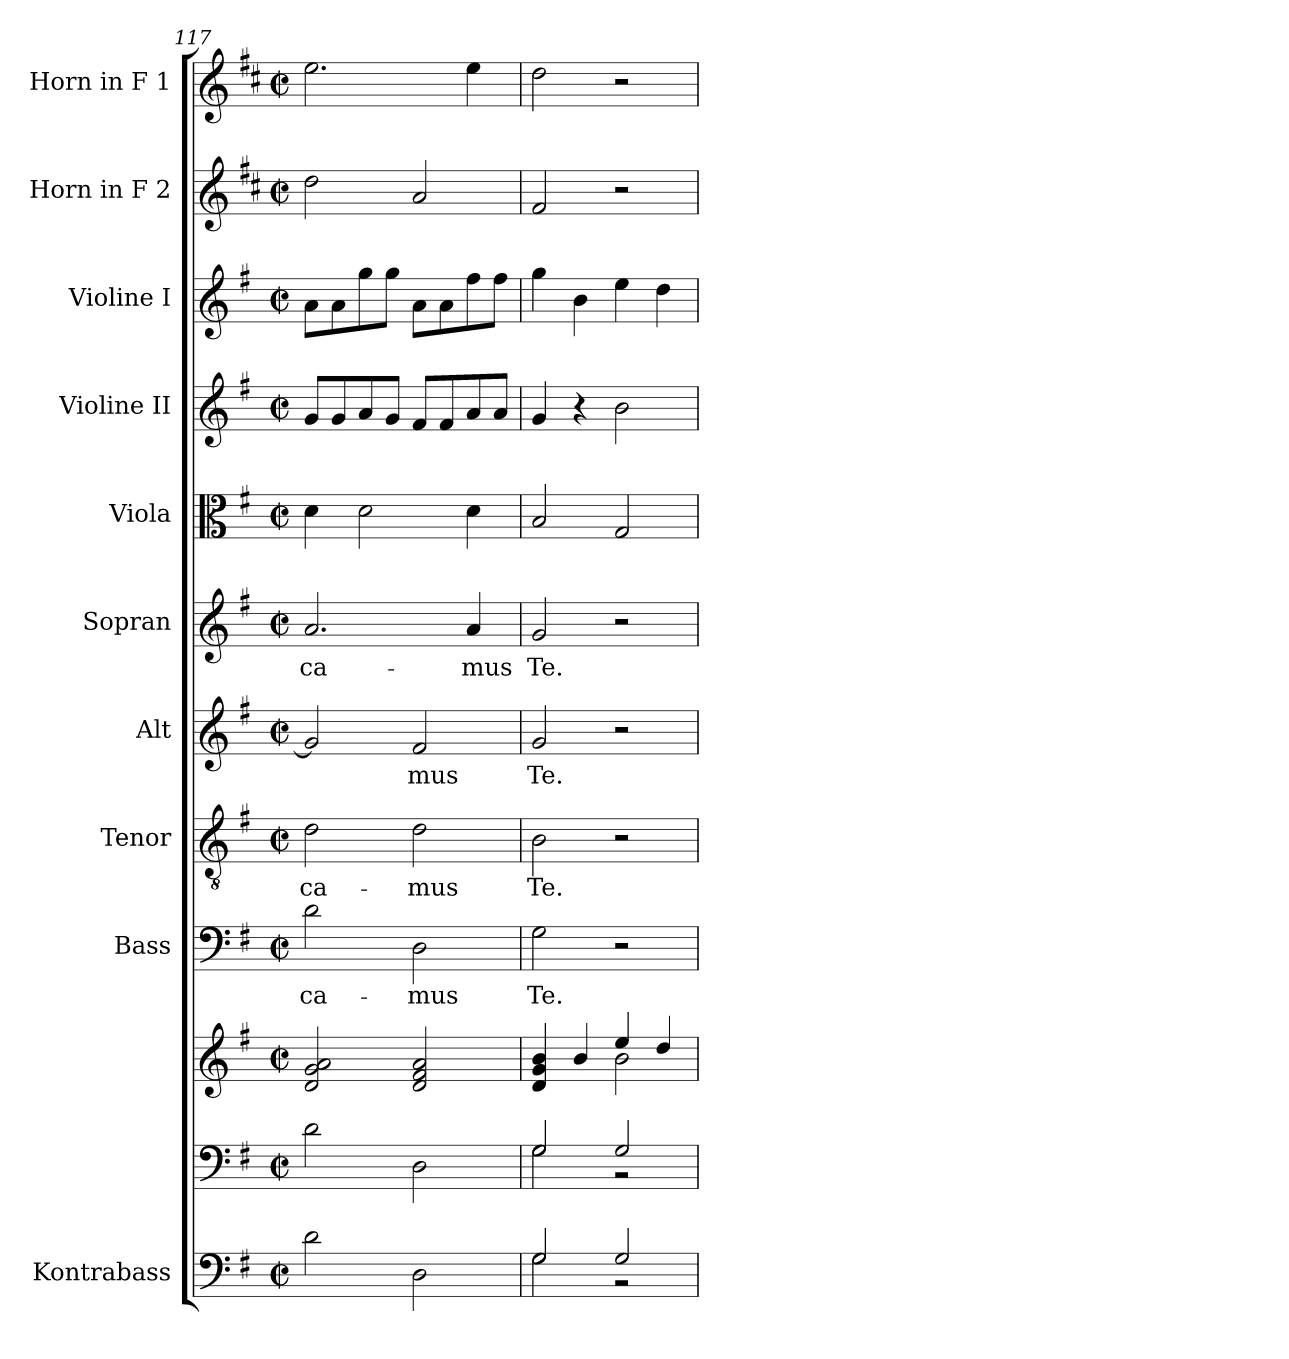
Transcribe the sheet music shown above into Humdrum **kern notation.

**kern	**kern	**kern	**kern	**text	**kern	**text	**kern	**text	**kern	**text	**kern	**kern	**kern	**kern	**kern
*part11	*part10	*part10	*part9	*part9	*part8	*part8	*part7	*part7	*part6	*part6	*part5	*part4	*part3	*part2	*part1
*staff12	*staff11	*staff10	*staff9	*staff9	*staff8	*staff8	*staff7	*staff7	*staff6	*staff6	*staff5	*staff4	*staff3	*staff2	*staff1
*I"Kontrabass	*	*	*I"Bass	*	*I"Tenor	*	*I"Alt	*	*I"Sopran	*	*I"Viola	*I"Violine II	*I"Violine I	*I"Horn in F 2	*I"Horn in F 1
*I'Kb.	*	*	*I'B.	*	*I'T.	*	*I'A.	*	*I'S.	*	*I'Vla.	*I'Vl. II	*I'Vl. I	*	*
*clefF4	*clefF4	*clefG2	*clefF4	*	*clefGv2	*	*clefG2	*	*clefG2	*	*clefC3	*clefG2	*clefG2	*clefG2	*clefG2
*ITrd7c12	*	*	*	*	*	*	*	*	*	*	*	*	*	*ITrd4c7	*ITrd4c7
*k[f#]	*k[f#]	*k[f#]	*k[f#]	*	*k[f#]	*	*k[f#]	*	*k[f#]	*	*k[f#]	*k[f#]	*k[f#]	*k[f#]	*k[f#]
*G:	*G:	*G:	*G:	*	*G:	*	*G:	*	*G:	*	*G:	*G:	*G:	*G:	*G:
*M2/2	*M2/2	*M2/2	*M2/2	*	*M2/2	*	*M2/2	*	*M2/2	*	*M2/2	*M2/2	*M2/2	*M2/2	*M2/2
*met(c|)	*met(c|)	*met(c|)	*met(c|)	*	*met(c|)	*	*met(c|)	*	*met(c|)	*	*met(c|)	*met(c|)	*met(c|)	*met(c|)	*met(c|)
=117	=117	=117	=117	=117	=117	=117	=117	=117	=117	=117	=117	=117	=117	=117	=117
!	!	!	!	!LO:LY:b	!	!LO:LY:b	!	!	!	!LO:LY:b	!	!	!	!	!
2D\	2d\	2d/ 2g/ 2a/	2d\	-ca-	2d\	-ca-	2g/]	.	2.a/	-ca-	4d\	8g/L	8a\L	2g\	2.a\
.	.	.	.	.	.	.	.	.	.	.	.	8g/	8a\	.	.
.	.	.	.	.	.	.	.	.	.	.	2d\	8a/	8gg\	.	.
.	.	.	.	.	.	.	.	.	.	.	.	8g/J	8gg\J	.	.
!	!	!	!	!LO:LY:b	!	!LO:LY:b	!	!LO:LY:b	!	!	!	!	!	!	!
2DD\	2D\	2d/ 2f#/ 2a/	2D\	-mus	2d\	-mus	2f#/	-mus	.	.	.	8f#/L	8a\L	2d/	.
.	.	.	.	.	.	.	.	.	.	.	.	8f#/	8a\	.	.
!	!	!	!	!	!	!	!	!	!	!LO:LY:b	!	!	!	!	!
.	.	.	.	.	.	.	.	.	4a/	-mus	4d\	8a/	8ff#\	.	4a\
.	.	.	.	.	.	.	.	.	.	.	.	8a/J	8ff#\J	.	.
=118	=118	=118	=118	=118	=118	=118	=118	=118	=118	=118	=118	=118	=118	=118	=118
*^	*^	*^	*	*	*	*	*	*	*	*	*	*	*	*	*
!	!	!	!	!	!	!	!LO:LY:b	!	!LO:LY:b	!	!LO:LY:b	!	!LO:LY:b	!	!	!	!	!
2GG/	2GG\	2G/	2G\	4d/ 4g/ 4b/	2ryy	2G\	Te.	2B\	Te.	2g/	Te.	2g/	Te.	2B/	4g/	4gg\	2B/	2g\
.	.	.	.	4b/	.	.	.	.	.	.	.	.	.	.	4r	4b\	.	.
2GG/	2rBB	2G/	2rBB	4ee/	2b\	2r	.	2r	.	2r	.	2r	.	2G/	2b\	4ee\	2r	2r
.	.	.	.	4dd/	.	.	.	.	.	.	.	.	.	.	.	4dd\	.	.
*v	*v	*	*	*	*	*	*	*	*	*	*	*	*	*	*	*	*	*
*	*v	*v	*	*	*	*	*	*	*	*	*	*	*	*	*	*	*
*	*	*v	*v	*	*	*	*	*	*	*	*	*	*	*	*	*
=	=	=	=	=	=	=	=	=	=	=	=	=	=	=	=
*-	*-	*-	*-	*-	*-	*-	*-	*-	*-	*-	*-	*-	*-	*-	*-
